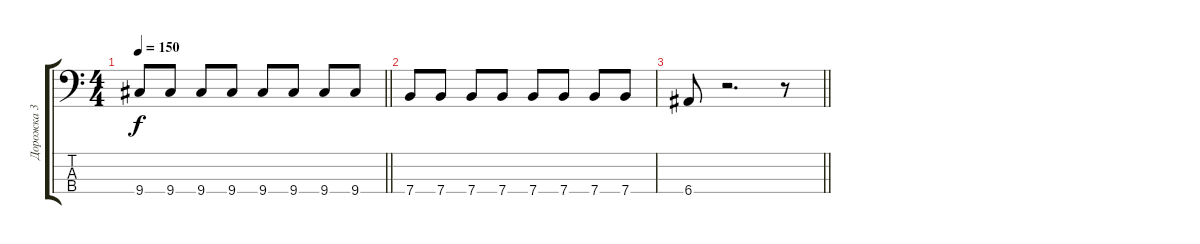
\track ("Дорожка 3" "Дорожка 3") {instrument electricbasspick}
\staff {score tabs}
\tuning (G2 D2 A1 E1) {hide}
\ts (4 4)
\tempo 150
\clef f4
\barLineRight lightlight
\ks c
9.4.8{dy f} 9.4.8 9.4.8 9.4.8 9.4.8 9.4.8 9.4.8 9.4.8 |
7.4.8 7.4.8 7.4.8 7.4.8 7.4.8 7.4.8 7.4.8 7.4.8 |
\barLineRight lightlight
6.4.8 r.2{d} r.8
